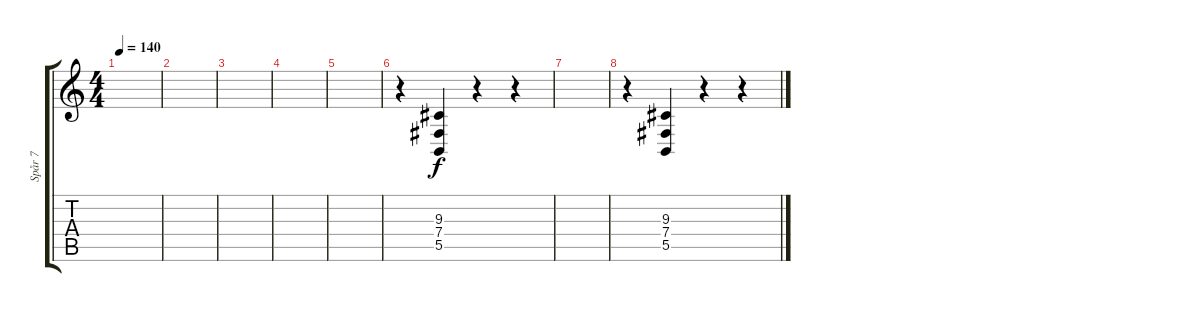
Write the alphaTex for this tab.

\track ("Spår 7" "Spår 7") {instrument pad8sweep}
\staff {score tabs}
\tuning (Db4 Ab3 E3 B2 Gb2 B1) {hide}
\ts (4 4)
\tempo 140
\clef g2
\ks c
|
|
|
|
|
r.4 (9.3 7.4 5.5).4{dy f instrument applause} r.4 r.4 |
|
r.4 (9.3 7.4 5.5).4{instrument applause} r.4 r.4
